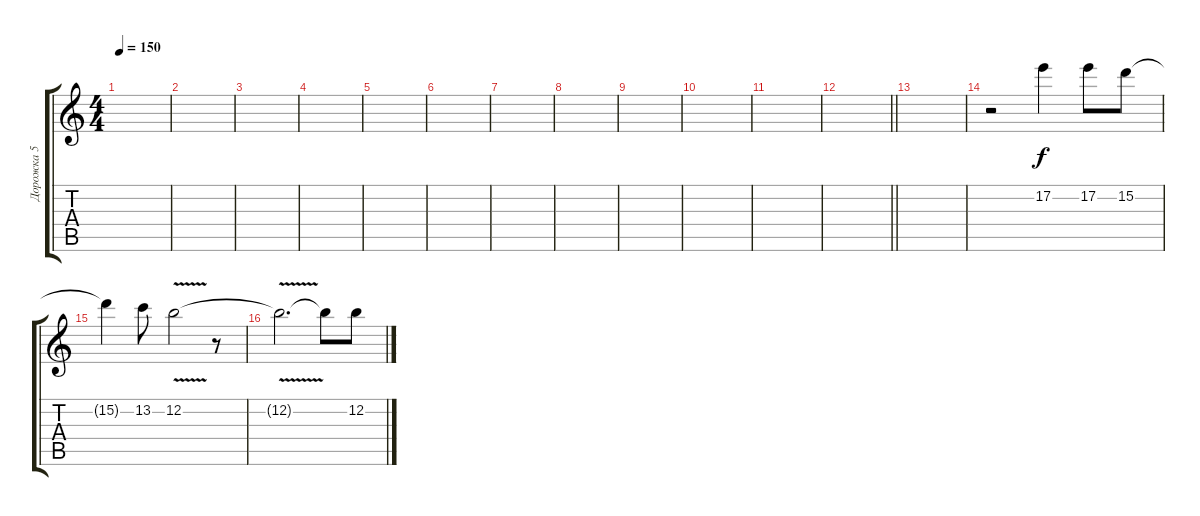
\track ("Дорожка 5" "Дорожка 5") {instrument distortionguitar}
\staff {score tabs}
\tuning (E4 B3 G3 D3 A2 E2) {hide}
\ts (4 4)
\tempo 150
\clef g2
\ks c
|
|
|
|
|
|
|
|
|
|
|
\barLineRight lightlight
|
|
r.2 17.2.4 17.2.8 15.2.8 |
15.2{t}.4 13.2.8 12.2{v}.2 r.8 |
12.2{t}.2{d} 12.2{t}.8 12.2{sl}.8
